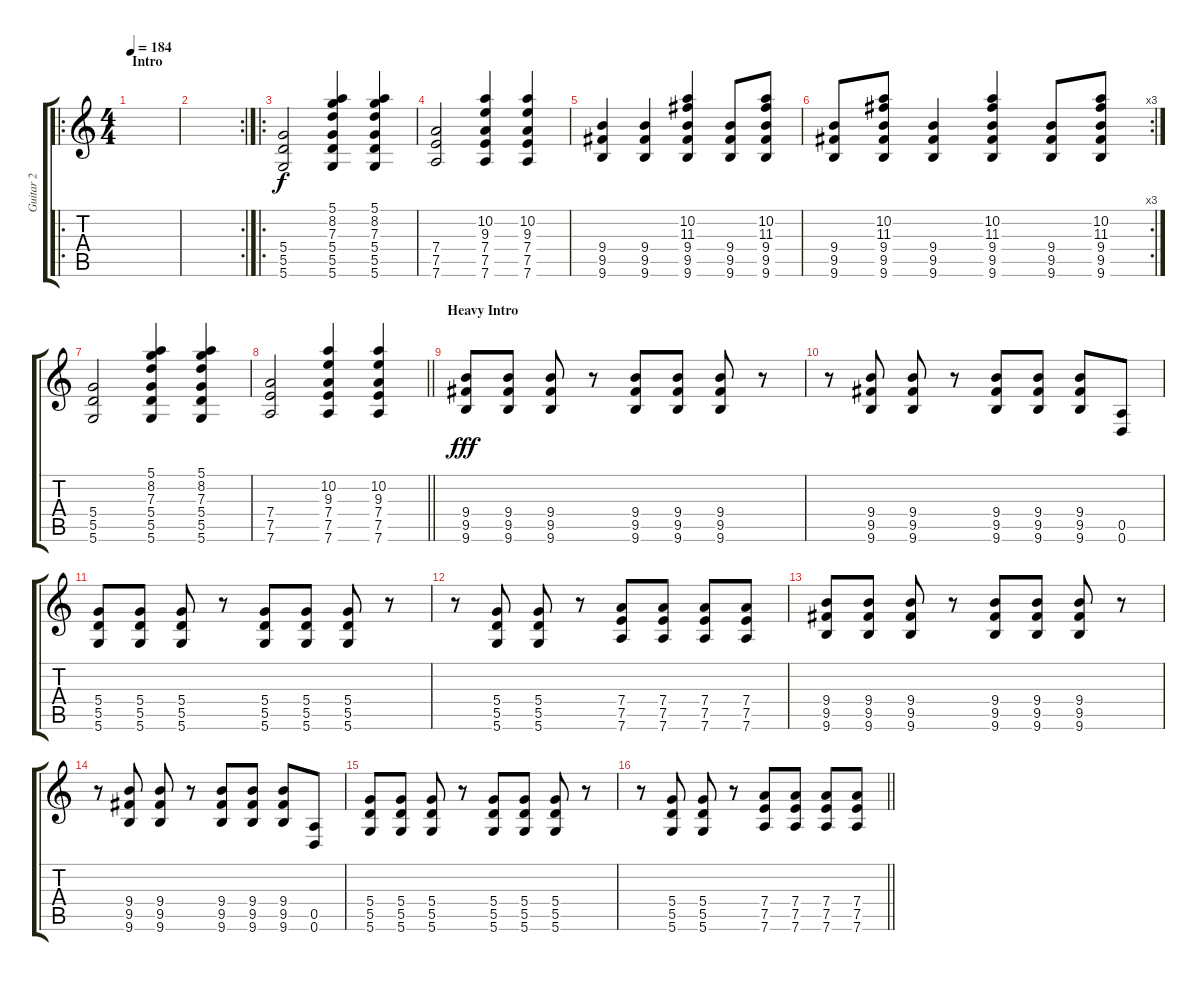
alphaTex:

\track ("Guitar 2" "Guitar 2") {instrument distortionguitar}
\staff {score tabs}
\tuning (E4 B3 G3 D3 A2 D2) {hide}
\ro
\ts (4 4)
\section ("" "Intro")
\tempo 184
\clef g2
\ks c
|
\rc 2
|
\ro
(5.4 5.5 5.6).2{instrument electricguitarclean} (5.1 8.2 7.3 5.4 5.5 5.6).4 (5.1 8.2 7.3 5.4 5.5 5.6).4 |
(7.4 7.5 7.6).2 (10.2 9.3 7.4 7.5 7.6).4 (10.2 9.3 7.4 7.5 7.6).4 |
(9.4 9.5 9.6).4 (9.4 9.5 9.6).4 (10.2 11.3 9.4 9.5 9.6).4 (9.4 9.5 9.6).8 (10.2 11.3 9.4 9.5 9.6).8 |
\rc 3
(9.4 9.5 9.6).8 (10.2 11.3 9.4 9.5 9.6).8 (9.4 9.5 9.6).4 (10.2 11.3 9.4 9.5 9.6).4 (9.4 9.5 9.6).8 (10.2 11.3 9.4 9.5 9.6).8 |
(5.4 5.5 5.6).2 (5.1 8.2 7.3 5.4 5.5 5.6).4 (5.1 8.2 7.3 5.4 5.5 5.6).4 |
\barLineRight lightlight
(7.4 7.5 7.6).2 (10.2 9.3 7.4 7.5 7.6).4 (10.2 9.3 7.4 7.5 7.6).4 |
\section ("" "Heavy Intro")
(9.4 9.5 9.6).8{dy fff instrument distortionguitar} (9.4 9.5 9.6).8 (9.4 9.5 9.6).8 r.8 (9.4 9.5 9.6).8 (9.4 9.5 9.6).8 (9.4 9.5 9.6).8 r.8 |
r.8 (9.4 9.5 9.6).8 (9.4 9.5 9.6).8 r.8 (9.4 9.5 9.6).8 (9.4 9.5 9.6).8 (9.4 9.5 9.6).8 (0.5 0.6).8 |
(5.4 5.5 5.6).8 (5.4 5.5 5.6).8 (5.4 5.5 5.6).8 r.8 (5.4 5.5 5.6).8 (5.4 5.5 5.6).8 (5.4 5.5 5.6).8 r.8 |
r.8 (5.4 5.5 5.6).8 (5.4 5.5 5.6).8 r.8 (7.4 7.5 7.6).8 (7.4 7.5 7.6).8 (7.4 7.5 7.6).8 (7.4 7.5 7.6).8 |
(9.4 9.5 9.6).8{instrument distortionguitar} (9.4 9.5 9.6).8 (9.4 9.5 9.6).8 r.8 (9.4 9.5 9.6).8 (9.4 9.5 9.6).8 (9.4 9.5 9.6).8 r.8 |
r.8 (9.4 9.5 9.6).8 (9.4 9.5 9.6).8 r.8 (9.4 9.5 9.6).8 (9.4 9.5 9.6).8 (9.4 9.5 9.6).8 (0.5 0.6).8 |
(5.4 5.5 5.6).8 (5.4 5.5 5.6).8 (5.4 5.5 5.6).8 r.8 (5.4 5.5 5.6).8 (5.4 5.5 5.6).8 (5.4 5.5 5.6).8 r.8 |
\barLineRight lightlight
r.8 (5.4 5.5 5.6).8 (5.4 5.5 5.6).8 r.8 (7.4 7.5 7.6).8 (7.4 7.5 7.6).8 (7.4 7.5 7.6).8 (7.4 7.5 7.6).8
